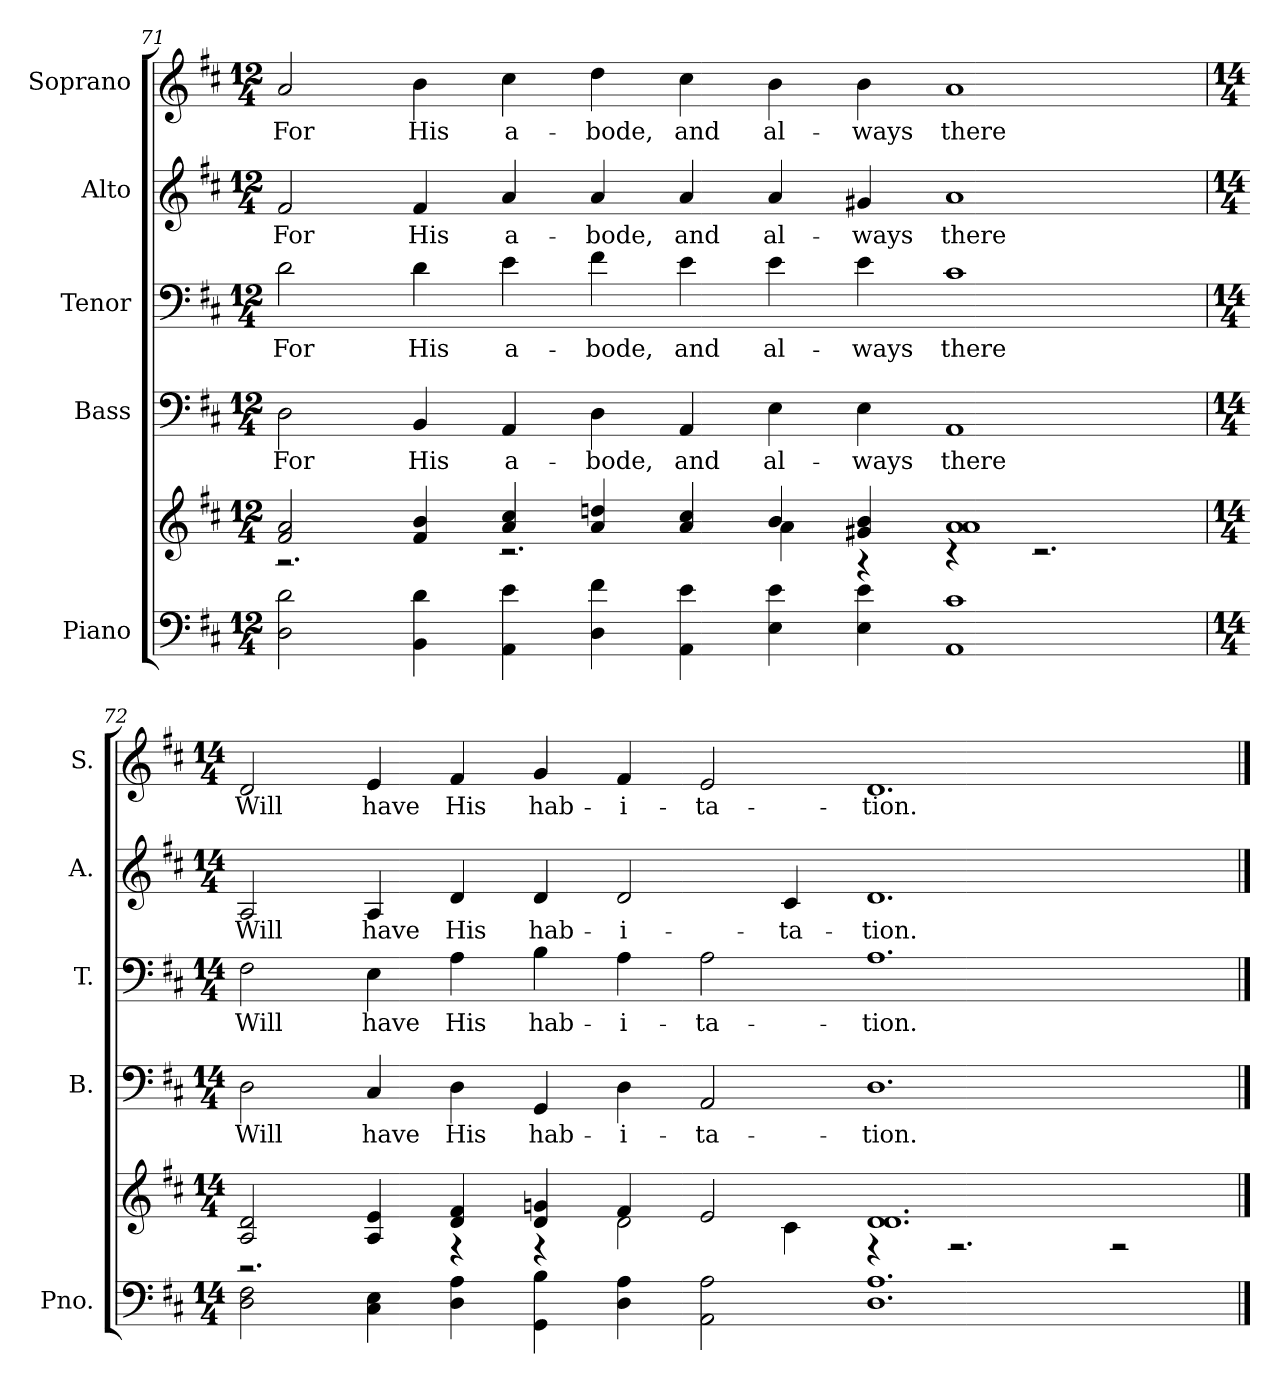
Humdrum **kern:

**kern	**kern	**kern	**text	**kern	**text	**kern	**text	**kern	**text
*part5	*part5	*part4	*part4	*part3	*part3	*part2	*part2	*part1	*part1
*staff6	*staff5	*staff4	*staff4	*staff3	*staff3	*staff2	*staff2	*staff1	*staff1
*I"Piano	*	*I"Bass	*	*I"Tenor	*	*I"Alto	*	*I"Soprano	*
*I'Pno.	*	*I'B.	*	*I'T.	*	*I'A.	*	*I'S.	*
!!LO:PB:g=z
*clefF4	*clefG2	*clefF4	*	*clefF4	*	*clefG2	*	*clefG2	*
*k[f#c#]	*k[f#c#]	*k[f#c#]	*	*k[f#c#]	*	*k[f#c#]	*	*k[f#c#]	*
*D:	*D:	*D:	*	*D:	*	*D:	*	*D:	*
*M12/4	*M12/4	*M12/4	*	*M12/4	*	*M12/4	*	*M12/4	*
=71	=71	=71	=71	=71	=71	=71	=71	=71	=71
*	*^	*	*	*	*	*	*	*	*
!	!	!	!	!LO:LY:b:color=#000000	!	!	!	!	!	!
!	!	!	!	!	!	!LO:LY:b:color=#000000	!	!	!	!
!	!	!	!	!	!	!	!	!LO:LY:b:color=#000000	!	!
!	!	!	!	!	!	!	!	!	!	!LO:LY:b:color=#000000
2Di\ 2di	2f#i/ 2ai	2.r	2Di\	For	2di\	For	2f#i/	For	2ai/	For
!	!	!	!	!LO:LY:b:color=#000000	!	!	!	!	!	!
!	!	!	!	!	!	!LO:LY:b:color=#000000	!	!	!	!
!	!	!	!	!	!	!	!	!LO:LY:b:color=#000000	!	!
!	!	!	!	!	!	!	!	!	!	!LO:LY:b:color=#000000
4BBi\ 4di	4f#i/ 4bi	.	4BBi/	His	4di\	His	4f#i/	His	4bi\	His
!	!	!	!	!LO:LY:b:color=#000000	!	!	!	!	!	!
!	!	!	!	!	!	!LO:LY:b:color=#000000	!	!	!	!
!	!	!	!	!	!	!	!	!LO:LY:b:color=#000000	!	!
!	!	!	!	!	!	!	!	!	!	!LO:LY:b:color=#000000
4AAi\ 4ei	4ai/ 4cc#i	2.r	4AAi/	a-	4ei\	a-	4ai/	a-	4cc#i\	a-
!	!	!	!	!LO:LY:b:color=#000000	!	!	!	!	!	!
!	!	!	!	!	!	!LO:LY:b:color=#000000	!	!	!	!
!	!	!	!	!	!	!	!	!LO:LY:b:color=#000000	!	!
!	!	!	!	!	!	!	!	!	!	!LO:LY:b:color=#000000
4Di\ 4f#i	4ai/ 4ddni	.	4Di\	-bode,	4f#i\	-bode,	4ai/	-bode,	4ddi\	-bode,
!	!	!	!	!LO:LY:b:color=#000000	!	!	!	!	!	!
!	!	!	!	!	!	!LO:LY:b:color=#000000	!	!	!	!
!	!	!	!	!	!	!	!	!LO:LY:b:color=#000000	!	!
!	!	!	!	!	!	!	!	!	!	!LO:LY:b:color=#000000
4AAi\ 4ei	4ai/ 4cc#i	.	4AAi/	and	4ei\	and	4ai/	and	4cc#i\	and
!	!	!	!	!LO:LY:b:color=#000000	!	!	!	!	!	!
!	!	!	!	!	!	!LO:LY:b:color=#000000	!	!	!	!
!	!	!	!	!	!	!	!	!LO:LY:b:color=#000000	!	!
!	!	!	!	!	!	!	!	!	!	!LO:LY:b:color=#000000
4Ei\ 4ei	4bi/	4ai\	4Ei\	al-	4ei\	al-	4ai/	al-	4bi\	al-
!	!	!	!	!LO:LY:b:color=#000000	!	!	!	!	!	!
!	!	!	!	!	!	!LO:LY:b:color=#000000	!	!	!	!
!	!	!	!	!	!	!	!	!LO:LY:b:color=#000000	!	!
!	!	!	!	!	!	!	!	!	!	!LO:LY:b:color=#000000
4Ei\ 4ei	4g#Xi/ 4bi	4r	4Ei\	-ways	4ei\	-ways	4g#Xi/	-ways	4bi\	-ways
!	!	!	!	!LO:LY:b:color=#000000	!	!	!	!	!	!
!	!	!	!	!	!	!LO:LY:b:color=#000000	!	!	!	!
!	!	!	!	!	!	!	!	!LO:LY:b:color=#000000	!	!
!	!	!	!	!	!	!	!	!	!	!LO:LY:b:color=#000000
1AAi 1c#i	1ai 1ai	4r	1AAi	there	1c#i	there	1ai	there	1ai	there
.	.	2.r	.	.	.	.	.	.	.	.
=72	=72	=72	=72	=72	=72	=72	=72	=72	=72	=72
*M14/4	*M14/4	*	*M14/4	*	*M14/4	*	*M14/4	*	*M14/4	*
!	!	!	!	!LO:LY:b:color=#000000	!	!	!	!	!	!
!	!	!	!	!	!	!LO:LY:b:color=#000000	!	!	!	!
!	!	!	!	!	!	!	!	!LO:LY:b:color=#000000	!	!
!	!	!	!	!	!	!	!	!	!	!LO:LY:b:color=#000000
2Di\ 2F#i	2Ai/ 2di	2.r	2Di\	Will	2F#i\	Will	2Ai/	Will	2di/	Will
!	!	!	!	!LO:LY:b:color=#000000	!	!	!	!	!	!
!	!	!	!	!	!	!LO:LY:b:color=#000000	!	!	!	!
!	!	!	!	!	!	!	!	!LO:LY:b:color=#000000	!	!
!	!	!	!	!	!	!	!	!	!	!LO:LY:b:color=#000000
4C#i\ 4Ei	4Ai/ 4ei	.	4C#i/	have	4Ei\	have	4Ai/	have	4ei/	have
!	!	!	!	!LO:LY:b:color=#000000	!	!	!	!	!	!
!	!	!	!	!	!	!LO:LY:b:color=#000000	!	!	!	!
!	!	!	!	!	!	!	!	!LO:LY:b:color=#000000	!	!
!	!	!	!	!	!	!	!	!	!	!LO:LY:b:color=#000000
4Di\ 4Ai	4di/ 4f#i	4r	4Di\	His	4Ai\	His	4di/	His	4f#i/	His
!	!	!	!	!LO:LY:b:color=#000000	!	!	!	!	!	!
!	!	!	!	!	!	!LO:LY:b:color=#000000	!	!	!	!
!	!	!	!	!	!	!	!	!LO:LY:b:color=#000000	!	!
!	!	!	!	!	!	!	!	!	!	!LO:LY:b:color=#000000
4GGi\ 4Bi	4di/ 4gni	4r	4GGi/	hab-	4Bi\	hab-	4di/	hab-	4gi/	hab-
!	!	!	!	!LO:LY:b:color=#000000	!	!	!	!	!	!
!	!	!	!	!	!	!LO:LY:b:color=#000000	!	!	!	!
!	!	!	!	!	!	!	!	!LO:LY:b:color=#000000	!	!
!	!	!	!	!	!	!	!	!	!	!LO:LY:b:color=#000000
4Di\ 4Ai	4f#i/	2di\	4Di\	-i-	4Ai\	-i-	2di/	-i-	4f#i/	-i-
!	!	!	!	!LO:LY:b:color=#000000	!	!	!	!	!	!
!	!	!	!	!	!	!LO:LY:b:color=#000000	!	!	!	!
!	!	!	!	!	!	!	!	!	!	!LO:LY:b:color=#000000
2AAi\ 2Ai	2ei/	.	2AAi/	-ta-	2Ai\	-ta-	.	.	2ei/	-ta-
!	!	!	!	!	!	!	!	!LO:LY:b:color=#000000	!	!
.	.	4c#i\	.	.	.	.	4c#i/	-ta-	.	.
!	!	!	!	!LO:LY:b:color=#000000	!	!	!	!	!	!
!	!	!	!	!	!	!LO:LY:b:color=#000000	!	!	!	!
!	!	!	!	!	!	!	!	!LO:LY:b:color=#000000	!	!
!	!	!	!	!	!	!	!	!	!	!LO:LY:b:color=#000000
1.Di 1.Ai	1.di 1.di	4r	1.Di	-tion.	1.Ai	-tion.	1.di	-tion.	1.di	-tion.
.	.	2.r	.	.	.	.	.	.	.	.
.	.	2r	.	.	.	.	.	.	.	.
*	*v	*v	*	*	*	*	*	*	*	*
==	==	==	==	==	==	==	==	==	==
*-	*-	*-	*-	*-	*-	*-	*-	*-	*-
